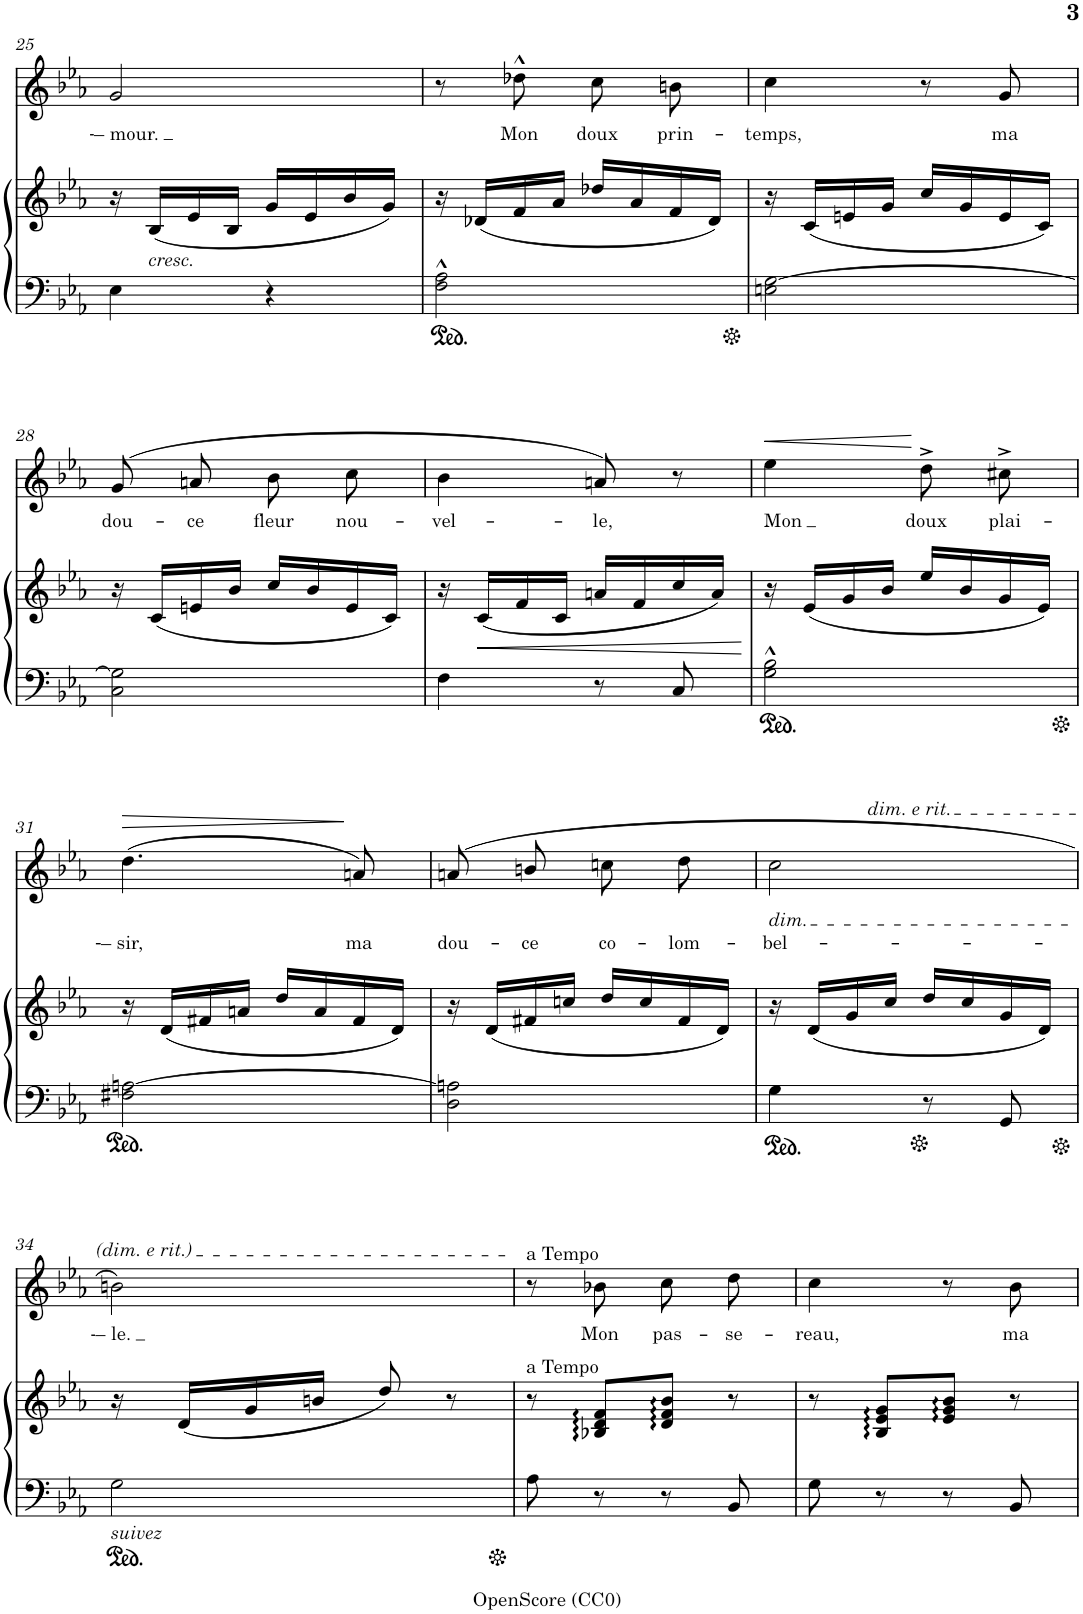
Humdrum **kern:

**kern	**kern	**dynam	**kern	**text	**dynam
*part2	*part2	*part2	*part1	*part1	*part1
*staff3	*staff2	*staff2/3	*staff1	*staff1	*staff1
*I"Piano	*	*	*I"Chant Voice	*	*
*I'Pno	*	*	*	*	*
!!LO:PB:g=z
*clefF4	*clefG2	*	*clefG2	*	*
*k[b-e-a-]	*k[b-e-a-]	*	*k[b-e-a-]	*	*
*M2/4	*M2/4	*	*M2/4	*	*
=25	=25	=25	=25	=25	=25
!	!	!	!	!LO:LY:b	!
4E-\	16r	.	2g/	-– mour.	.
!	!LO:TX:b:i:t=cresc.	!	!	!	!
.	(16B-/LL	.	.	.	.
.	16e-/	.	.	.	.
.	16B-/JJ	.	.	.	.
4r	16g/LL	.	.	.	.
.	16e-/	.	.	.	.
.	16b-/	.	.	.	.
.	16g/JJ)	.	.	.	.
=26	=26	=26	=26	=26	=26
2F\^^ 2A-\^^	16r	.	8r	.	.
.	(16d-X/LL	.	.	.	.
!	!	!	!	!LO:LY:b	!
.	16f/	.	8dd-X^^\	Mon	.
.	16a-/JJ	.	.	.	.
!	!	!	!	!LO:LY:b	!
.	16dd-X/LL	.	8cc\L	doux	.
.	16a-/	.	.	.	.
!	!	!	!	!LO:LY:b	!
.	16f/	.	8bn\J	prin-	.
.	16d-/JJ)	.	.	.	.
=27	=27	=27	=27	=27	=27
!	!	!	!	!LO:LY:b	!
2En\ [2G\	16r	.	4cc\	-temps,	.
.	(16c/LL	.	.	.	.
.	16en/	.	.	.	.
.	16g/JJ	.	.	.	.
.	16cc/LL	.	8r	.	.
.	16g/	.	.	.	.
!	!	!	!	!LO:LY:b	!
.	16e/	.	8g/	ma	.
.	16c/JJ)	.	.	.	.
!!LO:LB:g=z
=28	=28	=28	=28	=28	=28
!	!	!	!	!LO:LY:b	!
2C\ 2G\]	16r	.	(8g/L	dou-	.
.	(16c/LL	.	.	.	.
!	!	!	!	!LO:LY:b	!
.	16en/	.	8an/J	-ce	.
.	16b-/JJ	.	.	.	.
!	!	!	!	!LO:LY:b	!
.	16cc/LL	.	8b-\L	fleur	.
.	16b-/	.	.	.	.
!	!	!	!	!LO:LY:b	!
.	16e/	.	8cc\J	nou-	.
.	16c/JJ)	.	.	.	.
=29	=29	=29	=29	=29	=29
!	!	!	!	!LO:LY:b	!
4F\	16r	.	4b-\	-vel-	.
!	!	!LO:HP:b	!	!	!
.	(16c/LL	<	.	.	.
.	16f/	.	.	.	.
.	16c/JJ	.	.	.	.
!	!	!	!	!LO:LY:b	!
8r	16an/LL	.	8an/)	-le,	.
.	16f/	.	.	.	.
8C/	16cc/	.	8r	.	.
.	16a/JJ)	.	.	.	.
.	.	[	.	.	.
=30	=30	=30	=30	=30	=30
!	!	!	!	!LO:LY:b	!LO:HP:b
2G\^^ 2B-\^^	16r	.	4ee-\	Mon	<
.	(16e-/LL	.	.	.	.
.	16g/	.	.	.	.
.	16b-/JJ	.	.	.	.
!	!	!	!	!LO:LY:b	!
.	16ee-/LL	.	8dd^\L	doux	[
.	16b-/	.	.	.	.
!	!	!	!	!LO:LY:b	!
.	16g/	.	8cc#X^\J	plai-	.
.	16e-/JJ)	.	.	.	.
!!LO:LB:g=z
=31	=31	=31	=31	=31	=31
!	!	!	!	!LO:LY:b	!LO:HP:b
2F#X\ [2An\	16r	.	(4.dd\	-– sir,	>
.	(16d/LL	.	.	.	.
.	16f#X/	.	.	.	.
.	16an/JJ	.	.	.	.
.	16dd/LL	.	.	.	.
.	16a/	.	.	.	.
!	!	!	!	!LO:LY:b	!
.	16f#/	.	8an/)	ma	]
.	16d/JJ)	.	.	.	.
=32	=32	=32	=32	=32	=32
!	!	!	!	!LO:LY:b	!
2D\ 2An\]	16r	.	(8an/L	dou-	.
.	(16d/LL	.	.	.	.
!	!	!	!	!LO:LY:b	!
.	16f#X/	.	8bn/J	-ce	.
.	16ccn/JJ	.	.	.	.
!	!	!	!	!LO:LY:b	!
.	16dd/LL	.	8ccn\L	co-	.
.	16cc/	.	.	.	.
!	!	!	!	!LO:LY:b	!
.	16f#/	.	8dd\J	-lom-	.
.	16d/JJ)	.	.	.	.
=33	=33	=33	=33	=33	=33
!	!	!	!LO:TX:b:i:t=dim.	!	!
!	!	!	!LO:TX:a:i:t=dim. e rit.	!	!
!	!	!	!	!LO:LY:b	!
4G\	16r	.	2cc\	-bel-	.
.	(16d/LL	.	.	.	.
.	16g/	.	.	.	.
.	16cc/JJ	.	.	.	.
8r	16dd/LL	.	.	.	.
.	16cc/	.	.	.	.
8GG/	16g/	.	.	.	.
.	16d/JJ)	.	.	.	.
!!LO:LB:g=z
=34	=34	=34	=34	=34	=34
!LO:TX:b:i:t=suivez	!	!	!	!	!
!	!	!	!	!LO:LY:b	!
2G\	16r	.	2bn\)	-– le.	.
.	(16d/LL	.	.	.	.
.	16g/	.	.	.	.
.	16bn/JJ	.	.	.	.
.	8dd/)	.	.	.	.
.	8r	.	.	.	.
=35	=35	=35	=35	=35	=35
!	!	!	!LO:TX:a:t=a Tempo	!	!
!	!LO:TX:a:t=a Tempo	!	!	!	!
8A-\	8r	.	8r	.	.
!	!	!	!	!LO:LY:b	!
8r	8B-X/ 8d/ 8f/L	.	8b-X\	Mon	.
!	!	!	!	!LO:LY:b	!
8r	8d/ 8f/ 8b-/J	.	8cc\L	pas-	.
!	!	!	!	!LO:LY:b	!
8BB-/	8r	.	8dd\J	-se-	.
=36	=36	=36	=36	=36	=36
!	!	!	!	!LO:LY:b	!
8G\	8r	.	4cc\	-reau,	.
8r	8B-/ 8e-/ 8g/L	.	.	.	.
8r	8e-/ 8g/ 8b-/J	.	8r	.	.
!	!	!	!	!LO:LY:b	!
8BB-/	8r	.	8b-\	ma	.
=	=	=	=	=	=
*-	*-	*-	*-	*-	*-
